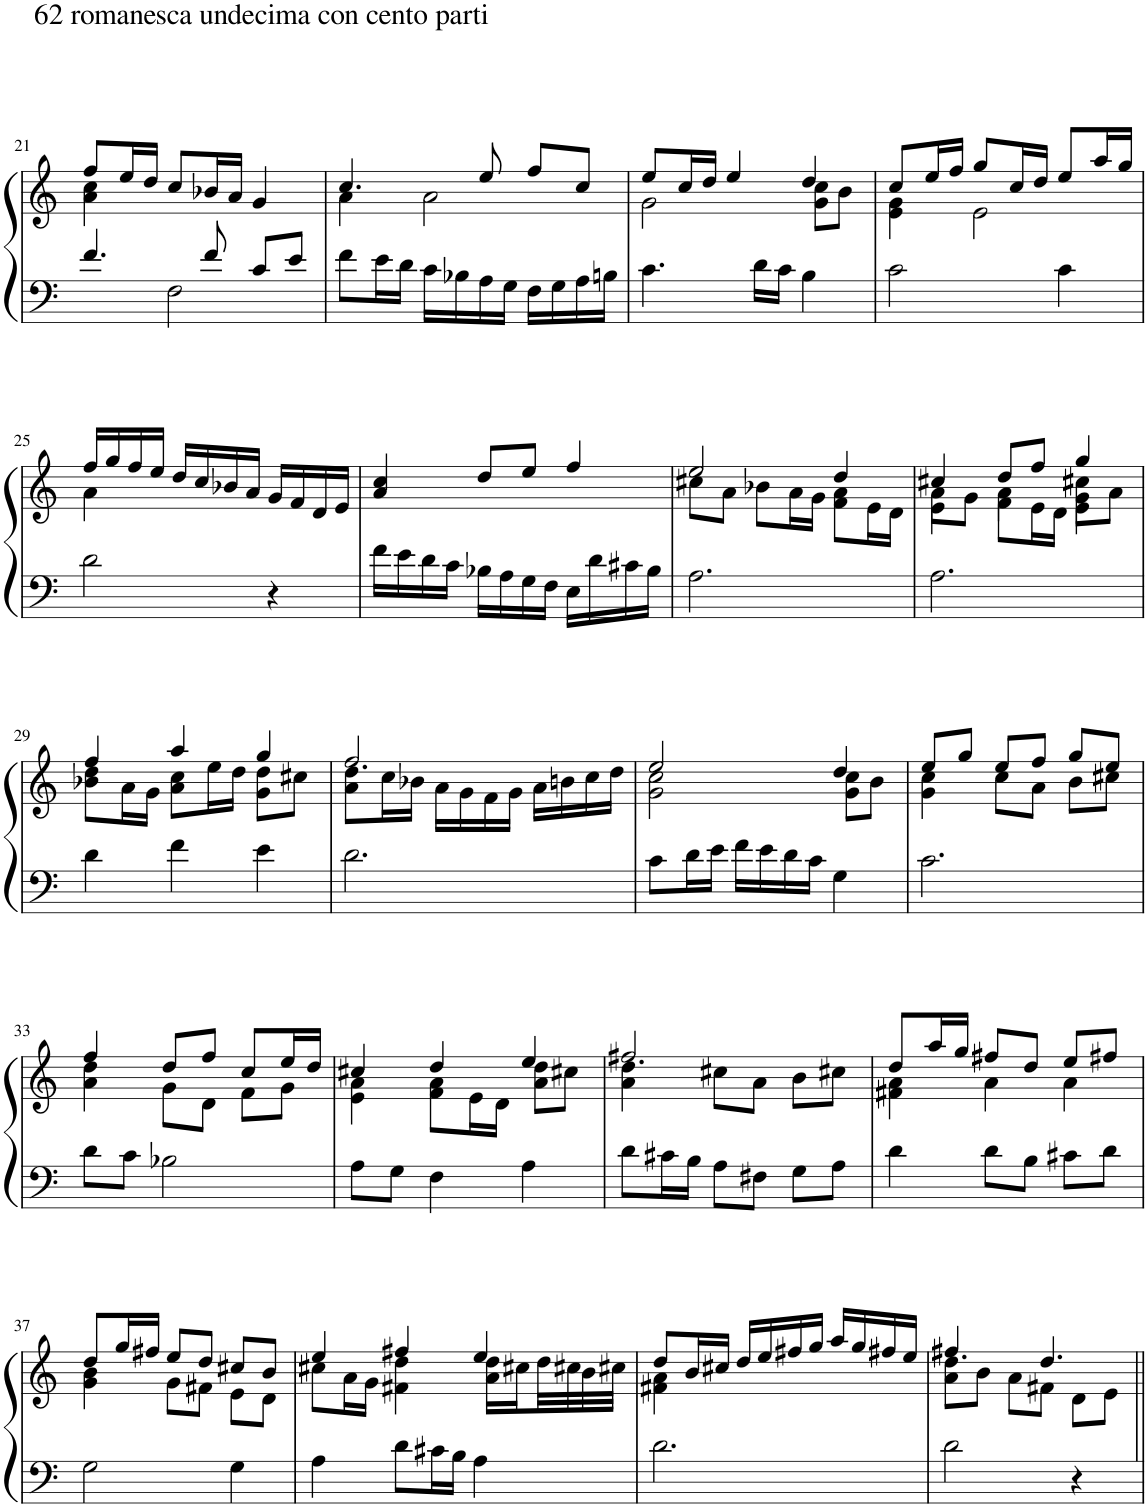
**kern	**kern
*part1	*part1
*staff2	*staff1
*I"Piano	*
*I'Pno.	*
!!LO:PB:g=z
*clefF4	*clefG2
*k[]	*k[]
*M3/4	*M3/4
=21	=21
*^	*^
!	!	!LO:TX:a:t=62 romanesca undecima con cento parti	!
!LO:TX:a:t=62 romanesca undecima con cento parti	!	!	!
4.f/	4ryy	8ff/L	4a\ 4cc\
.	.	16ee/L	.
.	.	16dd/JJ	.
.	2F\	8cc/L	2ryy
8f/	.	16b-X/L	.
.	.	16a/JJ	.
8c/L	.	4g/	.
8e/J	.	.	.
*v	*v	*	*
=22	=22	=22
8f\L	4.cc/	4a\
16e\L	.	.
16d\JJ	.	.
16c\LL	.	2a\
16B-X\	.	.
16A\	8ee/	.
16G\JJ	.	.
16F\LL	8ff/L	.
16G\	.	.
16A\	8cc/J	.
16Bn\JJ	.	.
=23	=23	=23
4.c\	8ee/L	2g\
.	16cc/L	.
.	16dd/JJ	.
.	4ee/	.
16d\LL	.	.
16c\JJ	.	.
4B\	4dd/	8g\ 8cc\L
.	.	8b\J
=24	=24	=24
2c\	8cc/L	4e\ 4g\
.	16ee/L	.
.	16ff/JJ	.
.	8gg/L	2e\
.	16cc/L	.
.	16dd/JJ	.
4c\	8ee/L	.
.	16aa/L	.
.	16gg/JJ	.
!!LO:LB:g=z	!!
=25	=25	=25
2d\	16ff/LL	4a\
.	16gg/	.
.	16ff/	.
.	16ee/JJ	.
.	16dd/LL	2ryy
.	16cc/	.
.	16b-X/	.
.	16a/JJ	.
4r	16g/LL	.
.	16f/	.
.	16d/	.
.	16e/JJ	.
*	*v	*v
=26	=26
16f\LL	4a/ 4cc/
16e\	.
16d\	.
16c\JJ	.
16B-X\LL	8dd/L
16A\	.
16G\	8ee/J
16F\JJ	.
16E\LL	4ff/
16d\	.
16c#X\	.
16B-\JJ	.
=27	=27
*	*^
2.A\	2ee/	8cc#X\L
.	.	8a\J
.	.	8b-X\L
.	.	16a\L
.	.	16g\JJ
.	4dd/	8f\ 8a\L
.	.	16e\L
.	.	16d\JJ
=28	=28	=28
*	*	*^
2.A\	4cc#X/	8a\L	4e\
.	.	8g\J	.
.	8dd/L	4a\	8f\L
.	8ff/J	.	16e\L
.	.	.	16d\JJ
.	4gg/	8g\ 8cc#X\L	4e\
.	.	8a\J	.
*	*	*v	*v
!!LO:LB:g=z
=29	=29	=29
4d\	4ff/	8b-X\ 8dd\L
.	.	16a\L
.	.	16g\JJ
4f\	4aa/	8a\ 8cc\L
.	.	16ee\L
.	.	16dd\JJ
4e\	4gg/	8g\ 8dd\L
.	.	8cc#X\J
=30	=30	=30
2.d\	2.ff/	8a\ 8dd\L
.	.	16cc\L
.	.	16b-X\JJ
.	.	16a\LL
.	.	16g\
.	.	16f\
.	.	16g\JJ
.	.	16a\LL
.	.	16bn\
.	.	16cc\
.	.	16dd\JJ
=31	=31	=31
8c\L	2ee/	2g\ 2cc\
16d\L	.	.
16e\JJ	.	.
16f\LL	.	.
16e\	.	.
16d\	.	.
16c\JJ	.	.
4G\	4dd/	8g\ 8cc\L
.	.	8b\J
=32	=32	=32
2.c\	8ee/L	4g\ 4cc\
.	8gg/J	.
.	8ee/L	8cc\L
.	8ff/J	8a\J
.	8gg/L	8b\L
.	8ee/J	8cc#X\J
!!LO:LB:g=z	!!
=33	=33	=33
8d\L	4ff/	4a\ 4dd\
8c\J	.	.
2B-X\	8dd/L	8g\L
.	8ff/J	8d\J
.	8cc/L	8f\L
.	16ee/L	8g\J
.	16dd/JJ	.
=34	=34	=34
8A\L	4cc#X/	4e\ 4a\
8G\J	.	.
4F\	4dd/	8f\ 8a\L
.	.	16e\L
.	.	16d\JJ
4A\	4ee/	8a\ 8dd\L
.	.	8cc#X\J
=35	=35	=35
8d\L	2.ff#X/	4a\ 4dd\
16c#X\L	.	.
16B\JJ	.	.
8A\L	.	8cc#X\L
8F#X\J	.	8a\J
8G\L	.	8b\L
8A\J	.	8cc#X\J
=36	=36	=36
4d\	8dd/L	4f#X\ 4a\
.	16aa/L	.
.	16gg/JJ	.
8d\L	8ff#X/L	4a\
8B\J	8dd/J	.
8c#X\L	8ee/L	4a\
8d\J	8ff#X/J	.
!!LO:LB:g=z	!!
=37	=37	=37
2G\	8dd/L	4g\ 4b\
.	16gg/L	.
.	16ff#X/JJ	.
.	8ee/L	8g\L
.	8dd/J	8f#X\J
4G\	8cc#X/L	8e\L
.	8b/J	8d\J
=38	=38	=38
4A\	4ee/	8cc#X\L
.	.	16a\L
.	.	16g\JJ
8d\L	4ff#X/	4f#X\ 4dd\
16c#X\L	.	.
16B\JJ	.	.
4A\	4ee/	16a\ 16dd\LL
.	.	16cc#X\
.	.	32dd\L
.	.	32cc#X\
.	.	32b\
.	.	32cc#X\JJJ
=39	=39	=39
2.d\	8dd/L	4f#X\ 4a\
.	16b/L	.
.	16cc#X/JJ	.
.	16dd/LL	2ryy
.	16ee/	.
.	16ff#X/	.
.	16gg/JJ	.
.	16aa/LL	.
.	16gg/	.
.	16ff#X/	.
.	16ee/JJ	.
=40	=40	=40
2d\	4.ff#X/	8a\ 8dd\L
.	.	8b\J
.	.	8a\L
.	4.dd/	8f#X\J
4r	.	8d\L
.	.	8e\J
*	*v	*v
=||	=||
*-	*-
